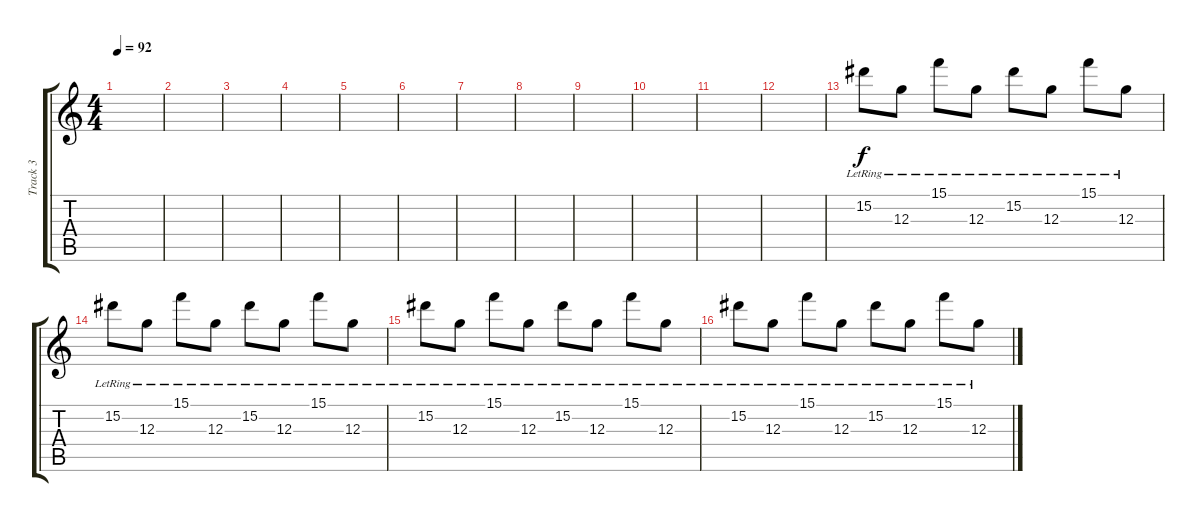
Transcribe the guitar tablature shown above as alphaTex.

\track ("Track 3" "Track 3") {instrument electricguitarclean}
\staff {score tabs}
\tuning (D4 C4 G3 D3 A2 E2) {hide}
\ts (4 4)
\tempo 92
\clef g2
\ks c
|
|
|
|
|
|
|
|
|
|
|
|
15.2{lr}.8{volume 9} 12.3{lr}.8 15.1{lr}.8 12.3{lr}.8 15.2{lr}.8 12.3{lr}.8 15.1{lr}.8 12.3{lr}.8 |
15.2{lr}.8 12.3{lr}.8 15.1{lr}.8 12.3{lr}.8 15.2{lr}.8 12.3{lr}.8 15.1{lr}.8 12.3{lr}.8 |
15.2{lr}.8 12.3{lr}.8 15.1{lr}.8 12.3{lr}.8 15.2{lr}.8 12.3{lr}.8 15.1{lr}.8 12.3{lr}.8 |
15.2{lr}.8 12.3{lr}.8 15.1{lr}.8 12.3{lr}.8 15.2{lr}.8 12.3{lr}.8 15.1{lr}.8 12.3{lr}.8
